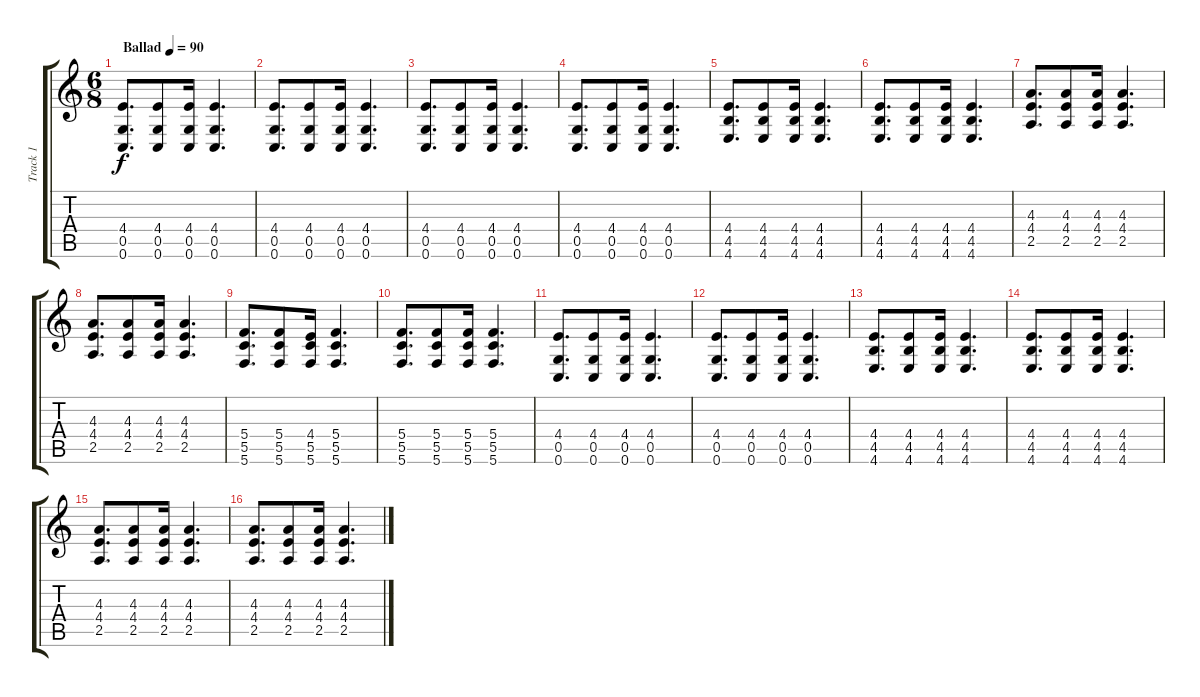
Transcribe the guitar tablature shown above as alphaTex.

\track ("Track 1" "Track 1") {instrument acousticguitarsteel}
\staff {score tabs}
\tuning (D4 A3 F3 C3 G2 C2) {hide}
\ts (6 8)
\tempo (90 "Ballad")
\clef g2
\ks c
(4.4 0.5 0.6).8{d dy f instrument acousticguitarsteel} (4.4 0.5 0.6).8 (4.4 0.5 0.6).16 (4.4 0.5 0.6).4{d} |
(4.4 0.5 0.6).8{d} (4.4 0.5 0.6).8 (4.4 0.5 0.6).16 (4.4 0.5 0.6).4{d} |
(4.4 0.5 0.6).8{d} (4.4 0.5 0.6).8 (4.4 0.5 0.6).16 (4.4 0.5 0.6).4{d} |
(4.4 0.5 0.6).8{d} (4.4 0.5 0.6).8 (4.4 0.5 0.6).16 (4.4 0.5 0.6).4{d} |
(4.4 4.5 4.6).8{d} (4.4 4.5 4.6).8 (4.4 4.5 4.6).16 (4.4 4.5 4.6).4{d} |
(4.4 4.5 4.6).8{d} (4.4 4.5 4.6).8 (4.4 4.5 4.6).16 (4.4 4.5 4.6).4{d} |
(4.3 4.4 2.5).8{d} (4.3 4.4 2.5).8 (4.3 4.4 2.5).16 (4.3 4.4 2.5).4{d} |
(4.3 4.4 2.5).8{d} (4.3 4.4 2.5).8 (4.3 4.4 2.5).16 (4.3 4.4 2.5).4{d} |
(5.4 5.5 5.6).8{d} (5.4 5.5 5.6).8 (4.4 5.5 5.6).16 (5.4 5.5 5.6).4{d} |
(5.4 5.5 5.6).8{d} (5.4 5.5 5.6).8 (5.4 5.5 5.6).16 (5.4 5.5 5.6).4{d} |
(4.4 0.5 0.6).8{d} (4.4 0.5 0.6).8 (4.4 0.5 0.6).16 (4.4 0.5 0.6).4{d} |
(4.4 0.5 0.6).8{d} (4.4 0.5 0.6).8 (4.4 0.5 0.6).16 (4.4 0.5 0.6).4{d} |
(4.4 4.5 4.6).8{d} (4.4 4.5 4.6).8 (4.4 4.5 4.6).16 (4.4 4.5 4.6).4{d} |
(4.4 4.5 4.6).8{d} (4.4 4.5 4.6).8 (4.4 4.5 4.6).16 (4.4 4.5 4.6).4{d} |
(4.3 4.4 2.5).8{d} (4.3 4.4 2.5).8 (4.3 4.4 2.5).16 (4.3 4.4 2.5).4{d} |
(4.3 4.4 2.5).8{d} (4.3 4.4 2.5).8 (4.3 4.4 2.5).16 (4.3 4.4 2.5).4{d}
